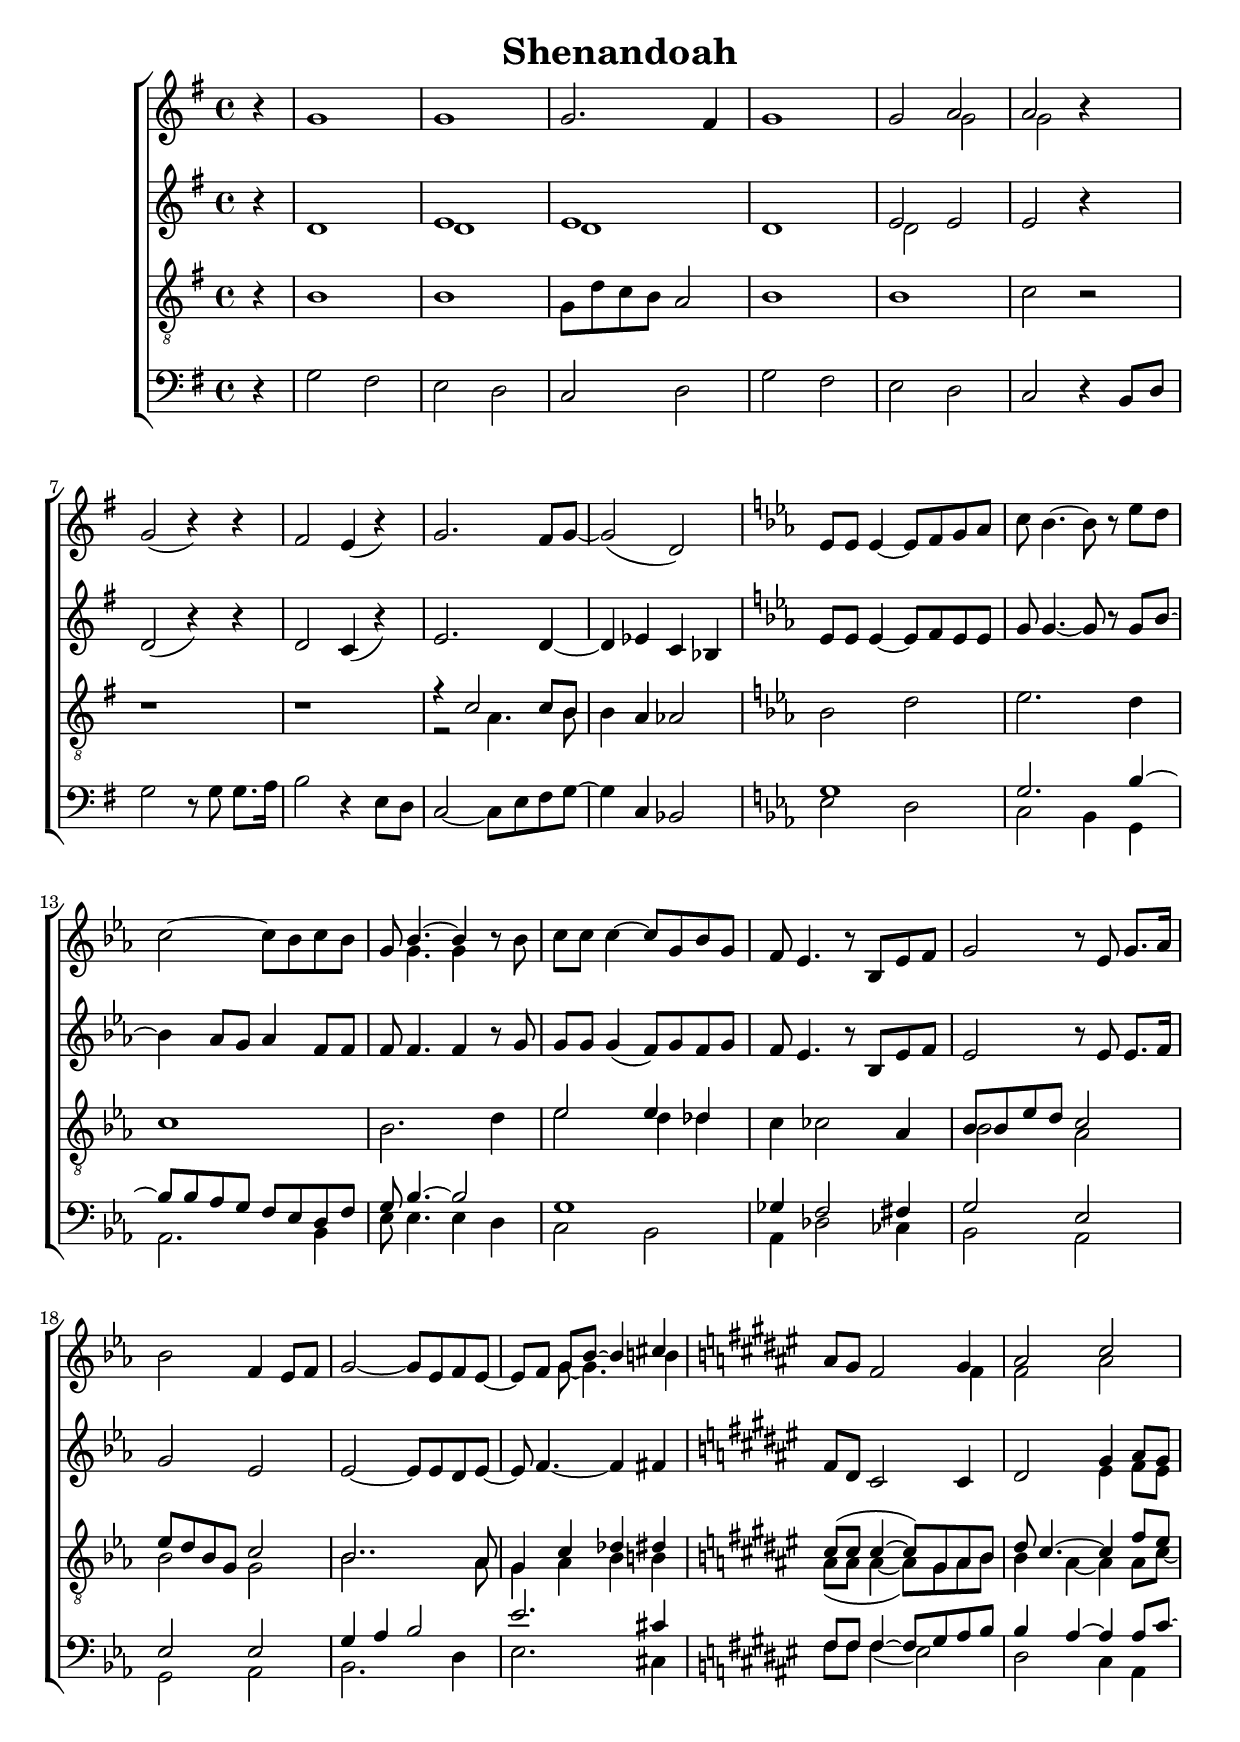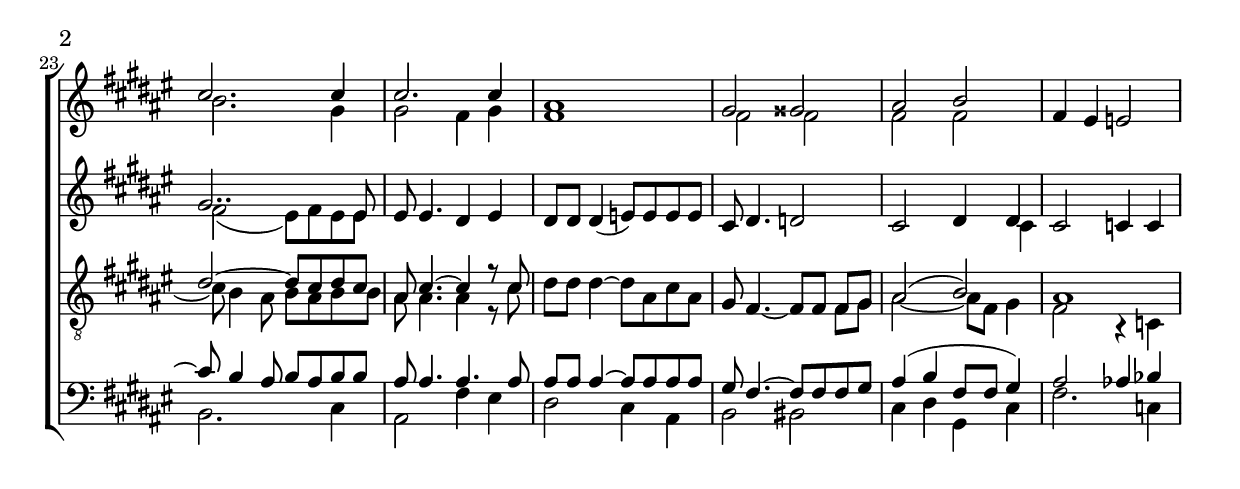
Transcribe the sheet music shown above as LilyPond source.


\version "2.18.2"

\header {
	title = "Shenandoah"
}

global = {
  \time 4/4
}

soprano_notes = \relative c'' {
  \key g \major 
  \partial 4 r4 g1  g1 g2. fis4 g1 g2 << { a2 a } \\ { g2 g } >> r4*2  g2 (r4) r  fis2 e4 (r4)  g2. fis8 g ~ g2 (d2)
  
  \key ees \major 
  ees8 ees ees4 ~ees8 f g aes c bes4. ~bes8 r8 ees8 d c2 ~c8 bes c bes g <<{bes4. ~bes4} \\ {g4. g4}>> r8 bes c c c4 ~c8 g bes g f ees4. r8 bes8 ees f
  g2 r8 ees g8. aes16 bes2 f4 ees8 f g2 ~g8 ees f ees ~ees8 f << {g8 bes ~bes4 cis} \\ {g8 ~g4. b4} >> 

  \key fis \major 
  ais8 gis fis2 << {gis4 ais2 cis cis2. cis4 cis2. cis4} \\ {fis,4 fis2 ais b2. gis4 gis2 fis4 gis } >> 
  << {ais1 gis2 gisis ais b } \\ {fis1 fis2 fis fis fis } >> fis4 eis e2
}

soprano_words = \lyricmode {
}

alto_notes = \relative c' {
  \key g \major 
  \partial 4 r4 d1 << {e1 e1} \\ {d1 d1} >> d1 << {e2} \\ {d2} >> e2 e2 r4*2 d2 (r4) r4 d2 c4 (r4) e2. d4 ~ d4 ees4 c4 bes4	

  \key ees \major 
  ees8 ees ees4 ~ees8 f8 ees8 ees g g4. ~g8 r8 g bes ~bes4 aes8 g aes4 f8 f f8 f4. f4 r8 g8 g g g4 (f8) g f g f ees4. r8 bes8 ees f
  ees2 r8 ees ees8. f16 g2 ees ees ~ees8 ees d ees ~ees f4. ~f4 fis

  \key fis \major 
  fis8 dis cis2 cis4 dis2 << { gis4 ais8 gis gis2.. eis8} \\ { eis4 fis8 eis fis2 (eis8) fis8 eis eis} >> eis8 eis4. dis4 eis

  dis8 dis dis4 (e8) e e e cis dis4. d2 cis2 dis4 << {dis4} \\ {cis4} >> cis2 c4 c

}
alto_words = \lyricmode {
}

tenor_notes = \relative c' {
  \key g \major 
  \partial 4 r4 b1 b g8 d' c b a2 b1 b c2 r r1 r << { r4 c2 c8 b8 } \\ { r2 a4. b8 } >> b4 a aes2
  
  \key ees \major 
  bes2 d ees2. d4 c1 bes2. d4 << {ees2 ees4 des} \\ {ees2 d4 des} >> c4 ces2 aes4

  << 
  	{ bes8 bes ees d c2 ees8 d bes g c2 | bes2.. aes8 | g4 c des dis } 
  	\\
  	{ bes2 aes bes g | bes2.. aes8 | g4 aes bes b }
  >>

  \key fis \major 
  <<
  	{ cis8 (cis8 cis4 ~cis8) gis ais b dis8 cis4. ~cis4 fis8 eis dis2 ~dis8 cis dis cis ais8 cis4. ~cis4 r8 cis8 }
  	\\
  	{ ais8 (ais8 ais4 ~ais8) gis ais b b4 ais4 ~ais4 ais8 cis ~cis b4 ais8 b ais b b ais ais4. ais4 r8 cis8}
  >>

  dis8 dis dis4 ~dis8 ais cis ais gis fis4. ~fis8 fis << {fis8 gis ais2 (b) ais1 } \\ { fis8 gis ais2 ~ais8 fis gis4 fis2 r4 c }>>
}
tenor_words = \lyricmode {
}

bass_notes = \relative c' {
  \key g \major 
  \partial 4 r4 g2 fis e d c d g fis e d c r4 b8 d g2 r8 g g8. a16 b2 r4 e,8 d c2~c8 e fis g~g4 c,4 bes2
  
  \key ees \major << 
  	{ 
  	  g'1 g2. bes4 ~bes8 bes aes g f ees d f g bes4. ~bes2 g1 ges4 f2 fis4 
  	  g2 ees ees ees g4 aes bes2 ees2. cis4
  	} 
  	\\ 
  	{ 
  	  ees,2 d c bes4 g aes2. bes4 ees8 ees4. ees4 d c2 bes aes4 des2 ces4 
  	  bes2 aes g aes bes2. d4 ees2. cis4
  	}
  >>

  \key fis \major 
  << 
  	{
      fis8 fis fis4 ~fis8 gis ais b b4 ais ~ais ais8 cis ~cis b4 ais8 b ais b b ais8 ais4. ais4. ais8
      ais8 ais ais4 ~ais8 ais ais ais gis fis4. ~fis8 fis fis gis ais4 (b fis8 fis gis4) ais2 aes4 bes
  	}
  	\\
  	{
  	  fis8 fis fis4 (eis2) dis2 cis4 ais b2. cis4 ais2 fis'4 eis
  	  dis2 cis4 ais b2 bis cis4 dis gis, cis fis2. c4
  	}
  >>

}

bass_words = \lyricmode {
}

\score {
  \new ChoirStaff <<
    \new Staff <<
      \new Voice = "soprano" <<
        \global
        \soprano_notes
      >>
      \lyricsto "soprano" \new Lyrics \soprano_words
    >>
    \new Staff <<
      \new Voice = "alto" <<
        \global
        \alto_notes
      >>
      \lyricsto "alto" \new Lyrics \alto_words
    >>
    \new Staff <<
      \new Voice = "tenor" <<
      	\clef "treble_8"
        \global
        \tenor_notes
      >>
      \lyricsto "tenor" \new Lyrics \tenor_words
    >>
    \new Staff <<
      \new Voice = "bass" <<
      	\clef bass
        \global
        \bass_notes
      >>
      \lyricsto "bass" \new Lyrics \bass_words
    >>
  >>
}